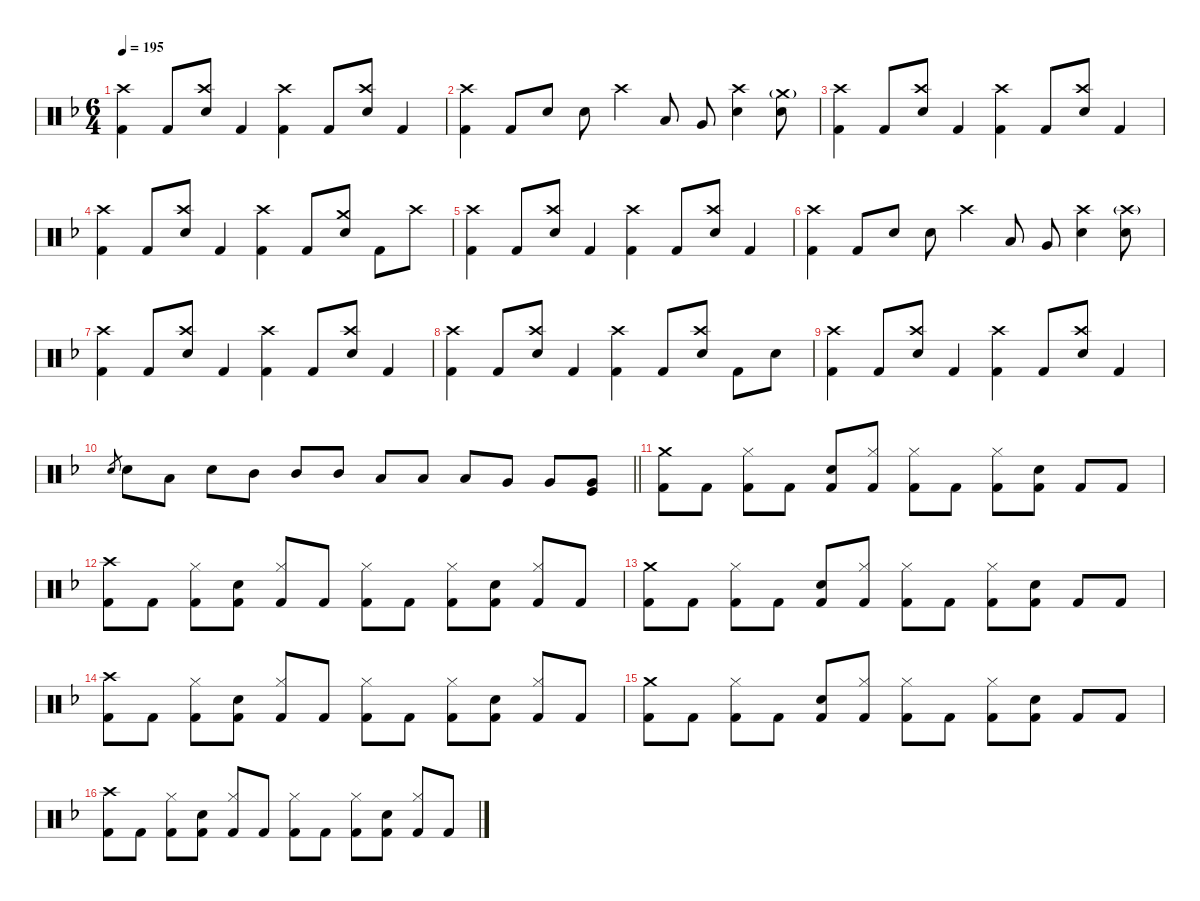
\defaultSystemsLayout 4
\hideDynamics
\bracketExtendMode nobrackets
\singleTrackTrackNamePolicy hidden
\multiTrackTrackNamePolicy hidden
\firstSystemTrackNameMode fullname
\firstSystemTrackNameOrientation horizontal
\otherSystemsTrackNameOrientation horizontal
\track ("Drums" "drm.") {instrument percussion}
\staff {score}
\articulation defaults
\ts (6 4)
\tempo 195
\clef neutral
\ks dminor
("Crash high (hit)"{acc forcenatural} "Kick (hit) 2"{acc forcenatural}).4{dy f beam Down} "Kick (hit) 2"{acc forcenatural}.8{beam Up} ("Crash high (hit)"{acc forcenatural} "Snare (hit) 2"{acc forcenatural}).8{beam Down} "Kick (hit) 2"{acc forcenatural}.4{beam Up} ("Crash high (hit)"{acc forcenatural} "Kick (hit) 2"{acc forcenatural}).4{beam Down} "Kick (hit) 2"{acc forcenatural}.8{beam Up} ("Crash high (hit)"{acc forcenatural} "Snare (hit) 2"{acc forcenatural}).8{beam Down} "Kick (hit) 2"{acc forcenatural}.4{beam Up} |
("Crash high (hit)"{acc forcenatural} "Kick (hit) 2"{acc forcenatural}).4{beam Down} "Kick (hit) 2"{acc forcenatural}.8{beam Up} "Snare (hit) 2"{acc forcenatural}.8{beam Down} "Snare (hit) 2"{acc forcenatural}.8{beam Down} "Crash high (hit)"{acc forcenatural}.4{beam Down} "Low Tom (hit)"{acc forcenatural}.8{beam Up} "Very Low Tom (hit)"{acc forcenatural}.8{beam Up} ("Crash high (hit)"{acc forcenatural} "Snare (hit) 2"{acc forcenatural}).4{beam Down} ("Crash medium (hit)"{g acc forcenatural} "Snare (hit) 2"{acc forcenatural}).8{beam Down} |
("Crash high (hit)"{acc forcenatural} "Kick (hit) 2"{acc forcenatural}).4{beam Down} "Kick (hit) 2"{acc forcenatural}.8{beam Up} ("Crash high (hit)"{acc forcenatural} "Snare (hit) 2"{acc forcenatural}).8{beam Down} "Kick (hit) 2"{acc forcenatural}.4{beam Up} ("Crash high (hit)"{acc forcenatural} "Kick (hit) 2"{acc forcenatural}).4{beam Down} "Kick (hit) 2"{acc forcenatural}.8{beam Up} ("Crash high (hit)"{acc forcenatural} "Snare (hit) 2"{acc forcenatural}).8{beam Down} "Kick (hit) 2"{acc forcenatural}.4{beam Up} |
("Crash high (hit)"{acc forcenatural} "Kick (hit) 2"{acc forcenatural}).4{beam Down} "Kick (hit) 2"{acc forcenatural}.8{beam Up} ("Crash high (hit)"{acc forcenatural} "Snare (hit) 2"{acc forcenatural}).8{beam Down} "Kick (hit) 2"{acc forcenatural}.4{beam Up} ("Crash high (hit)"{acc forcenatural} "Kick (hit) 2"{acc forcenatural}).4{beam Down} "Kick (hit) 2"{acc forcenatural}.8{beam Up} ("Crash medium (hit)"{acc forcenatural} "Snare (hit) 2"{acc forcenatural}).8{beam Down} "Kick (hit) 2"{acc forcenatural}.8{beam Down} "Crash high (hit)"{acc forcenatural}.8{beam Down} |
("Crash high (hit)"{acc forcenatural} "Kick (hit) 2"{acc forcenatural}).4{beam Down} "Kick (hit) 2"{acc forcenatural}.8{beam Up} ("Crash high (hit)"{acc forcenatural} "Snare (hit) 2"{acc forcenatural}).8{beam Down} "Kick (hit) 2"{acc forcenatural}.4{beam Up} ("Crash high (hit)"{acc forcenatural} "Kick (hit) 2"{acc forcenatural}).4{beam Down} "Kick (hit) 2"{acc forcenatural}.8{beam Up} ("Crash high (hit)"{acc forcenatural} "Snare (hit) 2"{acc forcenatural}).8{beam Down} "Kick (hit) 2"{acc forcenatural}.4{beam Up} |
("Crash high (hit)"{acc forcenatural} "Kick (hit) 2"{acc forcenatural}).4{beam Down} "Kick (hit) 2"{acc forcenatural}.8{beam Up} "Snare (hit) 2"{acc forcenatural}.8{beam Down} "Snare (hit) 2"{acc forcenatural}.8{beam Down} "Crash high (hit)"{acc forcenatural}.4{beam Down} "Low Tom (hit)"{acc forcenatural}.8{beam Up} "Very Low Tom (hit)"{acc forcenatural}.8{beam Up} ("Crash high (hit)"{acc forcenatural} "Snare (hit) 2"{acc forcenatural}).4{beam Down} ("Crash high (hit)"{g acc forcenatural} "Snare (hit) 2"{acc forcenatural}).8{beam Down} |
("Crash high (hit)"{acc forcenatural} "Kick (hit) 2"{acc forcenatural}).4{beam Down} "Kick (hit) 2"{acc forcenatural}.8{beam Up} ("Crash high (hit)"{acc forcenatural} "Snare (hit) 2"{acc forcenatural}).8{beam Down} "Kick (hit) 2"{acc forcenatural}.4{beam Up} ("Crash high (hit)"{acc forcenatural} "Kick (hit) 2"{acc forcenatural}).4{beam Down} "Kick (hit) 2"{acc forcenatural}.8{beam Up} ("Crash high (hit)"{acc forcenatural} "Snare (hit) 2"{acc forcenatural}).8{beam Down} "Kick (hit) 2"{acc forcenatural}.4{beam Up} |
("Crash high (hit)"{acc forcenatural} "Kick (hit) 2"{acc forcenatural}).4{beam Down} "Kick (hit) 2"{acc forcenatural}.8{beam Up} ("Crash high (hit)"{acc forcenatural} "Snare (hit) 2"{acc forcenatural}).8{beam Down} "Kick (hit) 2"{acc forcenatural}.4{beam Up} ("Crash high (hit)"{acc forcenatural} "Kick (hit) 2"{acc forcenatural}).4{beam Down} "Kick (hit) 2"{acc forcenatural}.8{beam Up} ("Crash high (hit)"{acc forcenatural} "Snare (hit) 2"{acc forcenatural}).8{beam Down} "Kick (hit) 2"{acc forcenatural}.8{beam Down} "Snare (hit) 2"{acc forcenatural}.8{beam Down} |
("Crash high (hit)"{acc forcenatural} "Kick (hit) 2"{acc forcenatural}).4{beam Down} "Kick (hit) 2"{acc forcenatural}.8{beam Up} ("Crash high (hit)"{acc forcenatural} "Snare (hit) 2"{acc forcenatural}).8{beam Down} "Kick (hit) 2"{acc forcenatural}.4{beam Up} ("Crash high (hit)"{acc forcenatural} "Kick (hit) 2"{acc forcenatural}).4{beam Down} "Kick (hit) 2"{acc forcenatural}.8{beam Up} ("Crash high (hit)"{acc forcenatural} "Snare (hit) 2"{acc forcenatural}).8{beam Down} "Kick (hit) 2"{acc forcenatural}.4{beam Up} |
\barLineRight lightlight "Electric Snare (hit)"{acc forcenatural}.8{gr dy mf beam Up} "Snare (hit) 2"{acc forcenatural}.8{dy f beam Down} "Low Tom (hit)"{acc forcenatural}.8{beam Down} "Snare (hit) 2"{acc forcenatural}.8{beam Down} "Mid Tom (hit)"{acc forcenatural}.8{beam Up} "Mid Tom (hit)"{acc forcenatural}.8{beam Up} "Mid Tom (hit)"{acc forcenatural}.8{beam Up} "Low Tom (hit)"{acc forcenatural}.8{beam Up} "Low Tom (hit)"{acc forcenatural}.8{beam Up} "Low Tom (hit)"{acc forcenatural}.8{beam Up} "Very Low Tom (hit)"{acc forcenatural}.8{beam Up} "Very Low Tom (hit)"{acc forcenatural}.8{beam Up}
("Very Low Tom (hit)"{acc forcenatural} "Kick (hit)"{acc forcenatural}).8{dy mf beam Up} |
("Crash medium (hit)"{acc forcenatural} "Kick (hit) 2"{acc forcenatural}).8{dy f beam Down} "Kick (hit) 2"{acc forcenatural}.8{beam Down} ("Hi-Hat (closed)"{acc forcenatural} "Kick (hit) 2"{acc forcenatural}).8{beam Down} "Kick (hit) 2"{acc forcenatural}.8{beam Up} ("Snare (hit) 2"{acc forcenatural} "Kick (hit) 2"{acc forcenatural}).8{beam Up} ("Hi-Hat (closed)"{acc forcenatural} "Kick (hit) 2"{acc forcenatural}).8{beam Up} ("Hi-Hat (closed)"{acc forcenatural} "Kick (hit) 2"{acc forcenatural}).8{beam Down} "Kick (hit) 2"{acc forcenatural}.8{beam Down} ("Hi-Hat (closed)"{acc forcenatural} "Kick (hit) 2"{acc forcenatural}).8{beam Down} ("Snare (hit) 2"{acc forcenatural} "Kick (hit) 2"{acc forcenatural}).8{beam Up} "Kick (hit) 2"{acc forcenatural}.8{beam Up} "Kick (hit) 2"{acc forcenatural}.8{beam Up} |
("Crash high (hit)"{acc forcenatural} "Kick (hit) 2"{acc forcenatural}).8{beam Down} "Kick (hit) 2"{acc forcenatural}.8{beam Down} ("Hi-Hat (closed)"{acc forcenatural} "Kick (hit) 2"{acc forcenatural}).8{beam Down} ("Snare (hit) 2"{acc forcenatural} "Kick (hit) 2"{acc forcenatural}).8{beam Up} ("Hi-Hat (closed)"{acc forcenatural} "Kick (hit) 2"{acc forcenatural}).8{beam Up} "Kick (hit) 2"{acc forcenatural}.8{beam Up} ("Hi-Hat (closed)"{acc forcenatural} "Kick (hit) 2"{acc forcenatural}).8{beam Down} "Kick (hit) 2"{acc forcenatural}.8{beam Down} ("Hi-Hat (closed)"{acc forcenatural} "Kick (hit) 2"{acc forcenatural}).8{beam Down} ("Snare (hit) 2"{acc forcenatural} "Kick (hit) 2"{acc forcenatural}).8{beam Up} ("Hi-Hat (closed)"{acc forcenatural} "Kick (hit) 2"{acc forcenatural}).8{beam Up} "Kick (hit) 2"{acc forcenatural}.8{beam Up} |
("Crash medium (hit)"{acc forcenatural} "Kick (hit) 2"{acc forcenatural}).8{beam Down} "Kick (hit) 2"{acc forcenatural}.8{beam Down} ("Hi-Hat (closed)"{acc forcenatural} "Kick (hit) 2"{acc forcenatural}).8{beam Down} "Kick (hit) 2"{acc forcenatural}.8{beam Up} ("Snare (hit) 2"{acc forcenatural} "Kick (hit) 2"{acc forcenatural}).8{beam Up} ("Hi-Hat (closed)"{acc forcenatural} "Kick (hit) 2"{acc forcenatural}).8{beam Up} ("Hi-Hat (closed)"{acc forcenatural} "Kick (hit) 2"{acc forcenatural}).8{beam Down} "Kick (hit) 2"{acc forcenatural}.8{beam Down} ("Hi-Hat (closed)"{acc forcenatural} "Kick (hit) 2"{acc forcenatural}).8{beam Down} ("Snare (hit) 2"{acc forcenatural} "Kick (hit) 2"{acc forcenatural}).8{beam Up} "Kick (hit) 2"{acc forcenatural}.8{beam Up} "Kick (hit) 2"{acc forcenatural}.8{beam Up} |
("Crash high (hit)"{acc forcenatural} "Kick (hit) 2"{acc forcenatural}).8{beam Down} "Kick (hit) 2"{acc forcenatural}.8{beam Down} ("Hi-Hat (closed)"{acc forcenatural} "Kick (hit) 2"{acc forcenatural}).8{beam Down} ("Snare (hit) 2"{acc forcenatural} "Kick (hit) 2"{acc forcenatural}).8{beam Up} ("Hi-Hat (closed)"{acc forcenatural} "Kick (hit) 2"{acc forcenatural}).8{beam Up} "Kick (hit) 2"{acc forcenatural}.8{beam Up} ("Hi-Hat (closed)"{acc forcenatural} "Kick (hit) 2"{acc forcenatural}).8{beam Down} "Kick (hit) 2"{acc forcenatural}.8{beam Down} ("Hi-Hat (closed)"{acc forcenatural} "Kick (hit) 2"{acc forcenatural}).8{beam Down} ("Snare (hit) 2"{acc forcenatural} "Kick (hit) 2"{acc forcenatural}).8{beam Up} ("Hi-Hat (closed)"{acc forcenatural} "Kick (hit) 2"{acc forcenatural}).8{beam Up} "Kick (hit) 2"{acc forcenatural}.8{beam Up} |
("Crash medium (hit)"{acc forcenatural} "Kick (hit) 2"{acc forcenatural}).8{beam Down} "Kick (hit) 2"{acc forcenatural}.8{beam Down} ("Hi-Hat (closed)"{acc forcenatural} "Kick (hit) 2"{acc forcenatural}).8{beam Down} "Kick (hit) 2"{acc forcenatural}.8{beam Up} ("Snare (hit) 2"{acc forcenatural} "Kick (hit) 2"{acc forcenatural}).8{beam Up} ("Hi-Hat (closed)"{acc forcenatural} "Kick (hit) 2"{acc forcenatural}).8{beam Up} ("Hi-Hat (closed)"{acc forcenatural} "Kick (hit) 2"{acc forcenatural}).8{beam Down} "Kick (hit) 2"{acc forcenatural}.8{beam Down} ("Hi-Hat (closed)"{acc forcenatural} "Kick (hit) 2"{acc forcenatural}).8{beam Down} ("Snare (hit) 2"{acc forcenatural} "Kick (hit) 2"{acc forcenatural}).8{beam Up} "Kick (hit) 2"{acc forcenatural}.8{beam Up} "Kick (hit) 2"{acc forcenatural}.8{beam Up} |
("Crash high (hit)"{acc forcenatural} "Kick (hit) 2"{acc forcenatural}).8{beam Down} "Kick (hit) 2"{acc forcenatural}.8{beam Down} ("Hi-Hat (closed)"{acc forcenatural} "Kick (hit) 2"{acc forcenatural}).8{beam Down} ("Snare (hit) 2"{acc forcenatural} "Kick (hit) 2"{acc forcenatural}).8{beam Up} ("Hi-Hat (closed)"{acc forcenatural} "Kick (hit) 2"{acc forcenatural}).8{beam Up} "Kick (hit) 2"{acc forcenatural}.8{beam Up} ("Hi-Hat (closed)"{acc forcenatural} "Kick (hit) 2"{acc forcenatural}).8{beam Down} "Kick (hit) 2"{acc forcenatural}.8{beam Down} ("Hi-Hat (closed)"{acc forcenatural} "Kick (hit) 2"{acc forcenatural}).8{beam Down} ("Snare (hit) 2"{acc forcenatural} "Kick (hit) 2"{acc forcenatural}).8{beam Up} ("Hi-Hat (closed)"{acc forcenatural} "Kick (hit) 2"{acc forcenatural}).8{beam Up} "Kick (hit) 2"{acc forcenatural}.8{beam Up}
